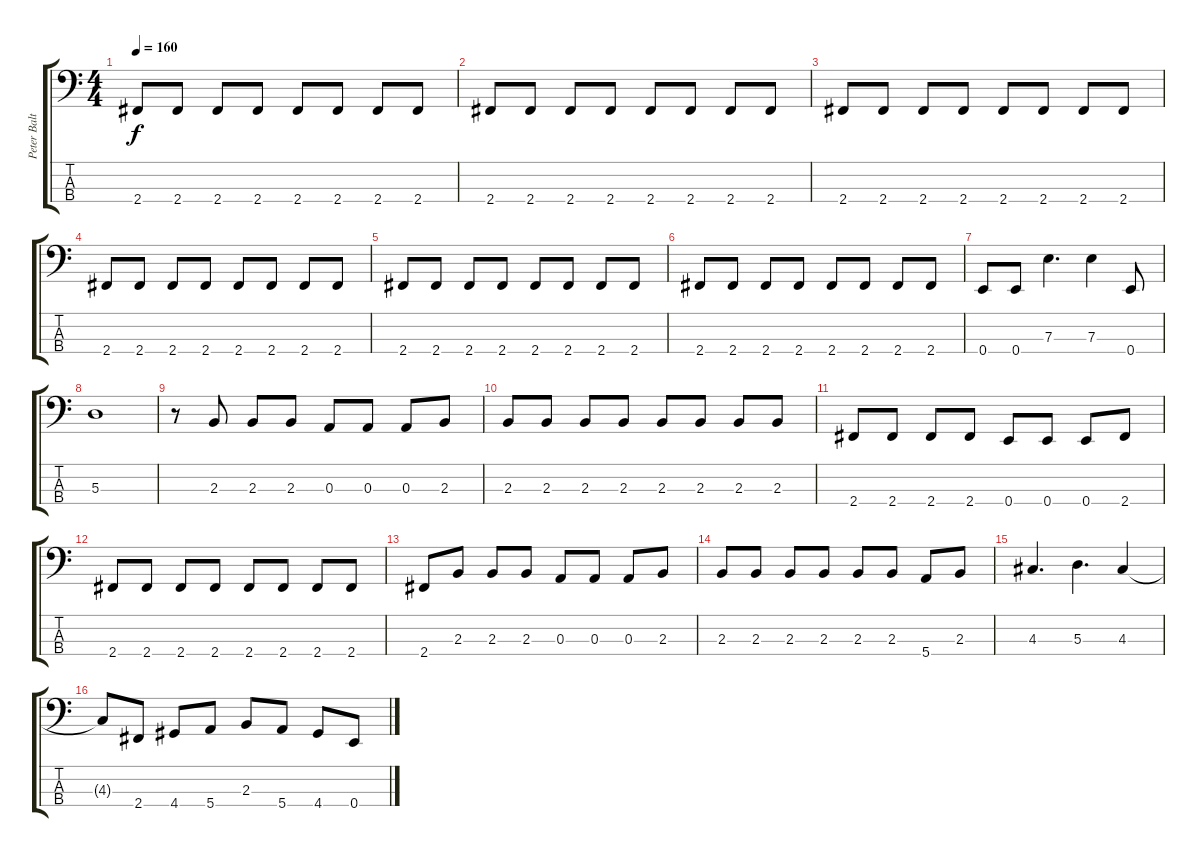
\track ("Peter Baltes" "Peter Balt") {solo instrument electricbassfinger}
\staff {score tabs}
\tuning (G2 D2 A1 E1) {hide}
\ts (4 4)
\tempo 160
\clef f4
\ks c
2.4.8{dy f} 2.4.8 2.4.8 2.4.8 2.4.8 2.4.8 2.4.8 2.4.8 |
2.4.8 2.4.8 2.4.8 2.4.8 2.4.8 2.4.8 2.4.8 2.4.8 |
2.4.8 2.4.8 2.4.8 2.4.8 2.4.8 2.4.8 2.4.8 2.4.8 |
2.4.8 2.4.8 2.4.8 2.4.8 2.4.8 2.4.8 2.4.8 2.4.8 |
2.4.8 2.4.8 2.4.8 2.4.8 2.4.8 2.4.8 2.4.8 2.4.8 |
2.4.8 2.4.8 2.4.8 2.4.8 2.4.8 2.4.8 2.4.8 2.4.8 |
0.4.8 0.4.8 7.3.4{d} 7.3.4 0.4.8 |
5.3.1 |
r.8 2.3.8 2.3.8 2.3.8 0.3.8 0.3.8 0.3.8 2.3.8 |
2.3.8 2.3.8 2.3.8 2.3.8 2.3.8 2.3.8 2.3.8 2.3.8 |
2.4.8 2.4.8 2.4.8 2.4.8 0.4.8 0.4.8 0.4.8 2.4.8 |
2.4.8 2.4.8 2.4.8 2.4.8 2.4.8 2.4.8 2.4.8 2.4.8 |
2.4.8 2.3.8 2.3.8 2.3.8 0.3.8 0.3.8 0.3.8 2.3.8 |
2.3.8 2.3.8 2.3.8 2.3.8 2.3.8 2.3.8 5.4.8 2.3.8 |
4.3.4{d} 5.3.4{d} 4.3.4 |
4.3{t}.8 2.4.8 4.4.8 5.4.8 2.3.8 5.4.8 4.4.8 0.4.8
